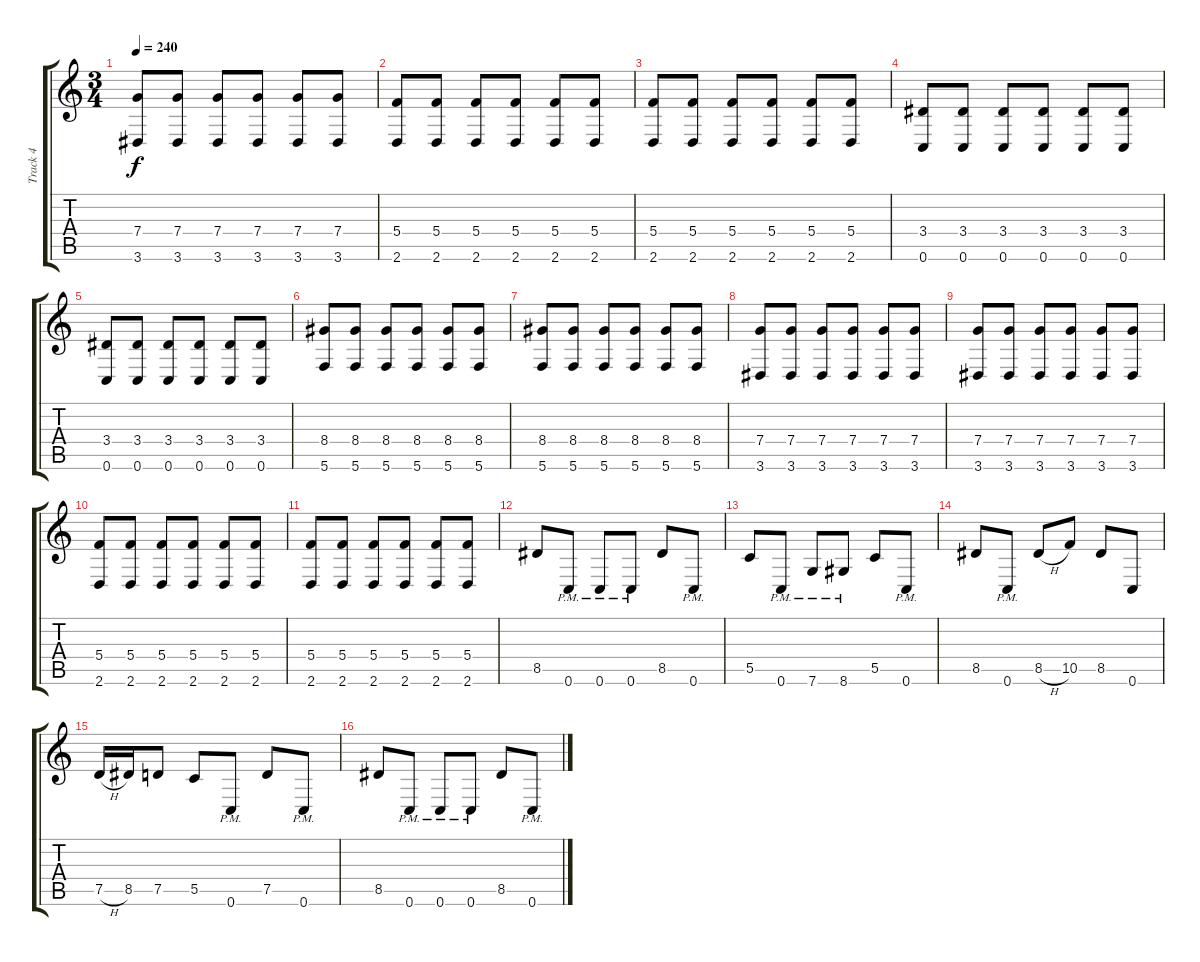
\track ("Track 4" "Track 4") {instrument distortionguitar}
\staff {score tabs}
\tuning (D4 A3 F3 C3 G2 C2) {hide}
\ts (3 4)
\tempo 240
\clef g2
\ks c
(7.4 3.6).8{dy f} (7.4 3.6).8 (7.4 3.6).8 (7.4 3.6).8 (7.4 3.6).8 (7.4 3.6).8 |
(5.4 2.6).8 (5.4 2.6).8 (5.4 2.6).8 (5.4 2.6).8 (5.4 2.6).8 (5.4 2.6).8 |
(5.4 2.6).8 (5.4 2.6).8 (5.4 2.6).8 (5.4 2.6).8 (5.4 2.6).8 (5.4 2.6).8 |
(3.4 0.6).8 (3.4 0.6).8 (3.4 0.6).8 (3.4 0.6).8 (3.4 0.6).8 (3.4 0.6).8 |
(3.4 0.6).8 (3.4 0.6).8 (3.4 0.6).8 (3.4 0.6).8 (3.4 0.6).8 (3.4 0.6).8 |
(8.4 5.6).8 (8.4 5.6).8 (8.4 5.6).8 (8.4 5.6).8 (8.4 5.6).8 (8.4 5.6).8 |
(8.4 5.6).8 (8.4 5.6).8 (8.4 5.6).8 (8.4 5.6).8 (8.4 5.6).8 (8.4 5.6).8 |
(7.4 3.6).8 (7.4 3.6).8 (7.4 3.6).8 (7.4 3.6).8 (7.4 3.6).8 (7.4 3.6).8 |
(7.4 3.6).8 (7.4 3.6).8 (7.4 3.6).8 (7.4 3.6).8 (7.4 3.6).8 (7.4 3.6).8 |
(5.4 2.6).8 (5.4 2.6).8 (5.4 2.6).8 (5.4 2.6).8 (5.4 2.6).8 (5.4 2.6).8 |
(5.4 2.6).8 (5.4 2.6).8 (5.4 2.6).8 (5.4 2.6).8 (5.4 2.6).8 (5.4 2.6).8 |
8.5.8 0.6{pm}.8 0.6{pm}.8 0.6{pm}.8 8.5.8 0.6{pm}.8 |
5.5.8 0.6{pm}.8 7.6{pm}.8 8.6{pm}.8 5.5.8 0.6{pm}.8 |
8.5.8 0.6{pm}.8 8.5{h}.8 10.5.8 8.5.8 0.6.8 |
7.5{h}.16 8.5.16 7.5.8 5.5.8 0.6{pm}.8 7.5.8 0.6{pm}.8 |
8.5.8 0.6{pm}.8 0.6{pm}.8 0.6{pm}.8 8.5.8 0.6{pm}.8
